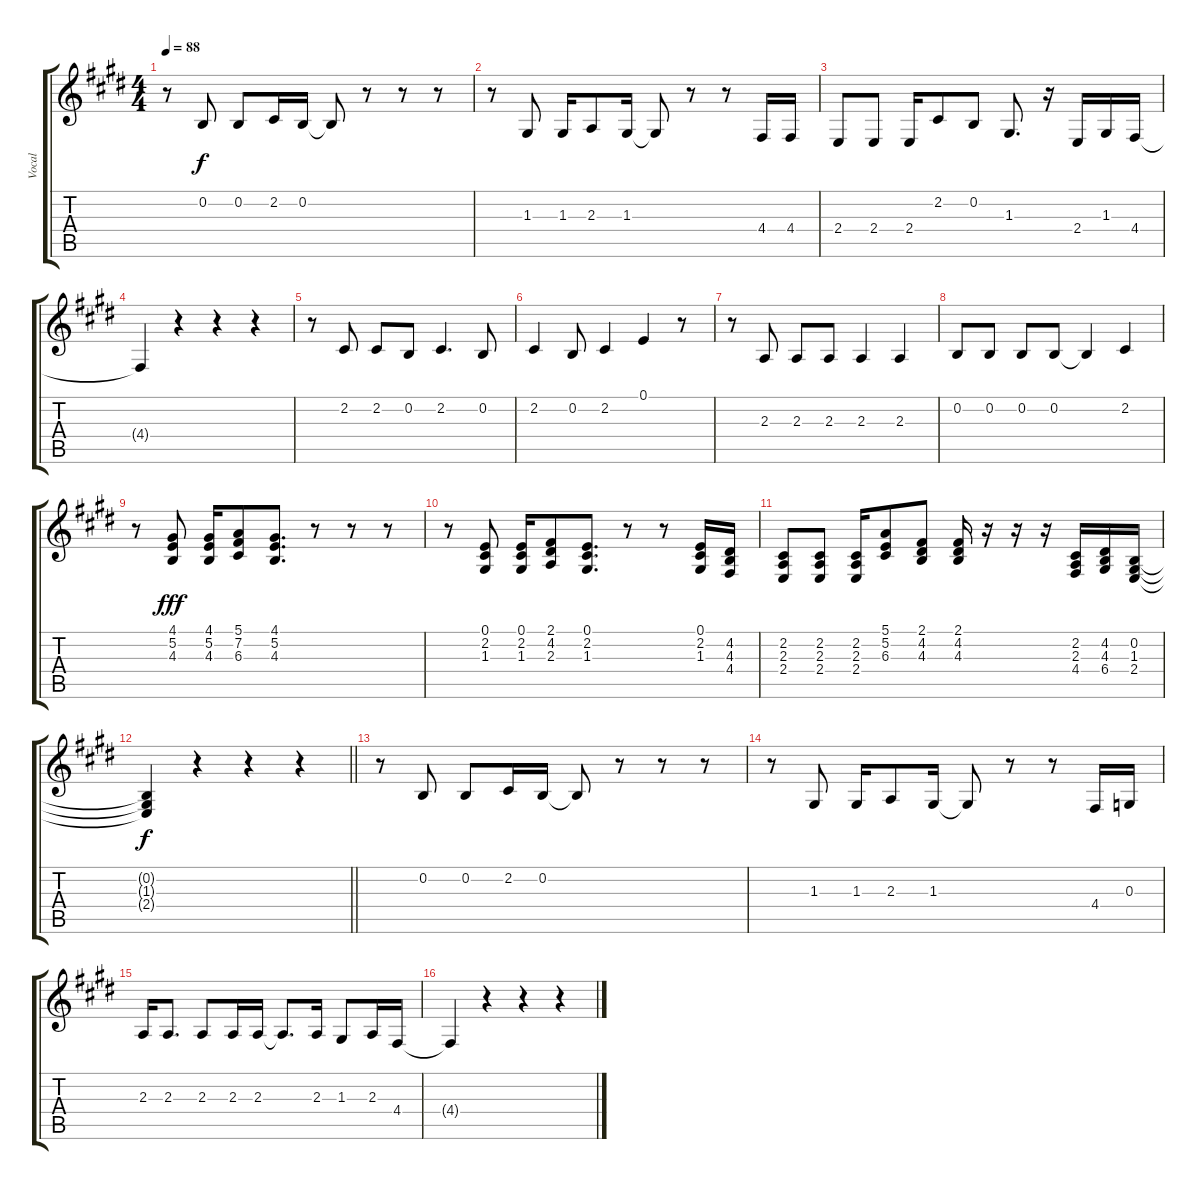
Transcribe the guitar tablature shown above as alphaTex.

\track ("Vocal" "Vocal") {instrument altosax}
\staff {score tabs}
\tuning (E4 B3 G3 D3 A2 E2) {hide}
\ts (4 4)
\tempo 88
\clef g2
\ks e
r.8{dy f} 0.2.8 0.2.8 2.2.16 0.2.16 0.2{t}.8 r.8 r.8 r.8 |
r.8 1.3.8 1.3.16 2.3.8 1.3.16 1.3{t}.8 r.8 r.8 4.4.16 4.4.16 |
2.4.8 2.4.8 2.4.16 2.2.8 0.2.8 1.3.8{d} r.16 2.4.16 1.3.16 4.4.16 |
4.4{t}.4 r.4 r.4 r.4 |
r.8 2.2.8 2.2.8 0.2.8 2.2.4{d} 0.2.8 |
2.2.4 0.2.8 2.2.4 0.1.4 r.8 |
r.8 2.3.8 2.3.8 2.3.8 2.3.4 2.3.4 |
0.2.8 0.2.8 0.2.8 0.2.8 0.2{t}.4 2.2.4 |
r.8 (4.1 5.2 4.3).8{dy fff} (4.1 5.2 4.3).16 (5.1 7.2 6.3).8 (4.1 5.2 4.3).8{d} r.8 r.8 r.8 |
r.8 (0.1 2.2 1.3).8 (0.1 2.2 1.3).16 (2.1 4.2 2.3).8 (0.1 2.2 1.3).8{d} r.8 r.8 (0.1 2.2 1.3).16 (4.2 4.3 4.4).16 |
(2.2 2.3 2.4).8 (2.2 2.3 2.4).8 (2.2 2.3 2.4).16 (5.1 5.2 6.3).8 (2.1 4.2 4.3).8 (2.1 4.2 4.3).16 r.16 r.16 r.16 (2.2 2.3 4.4).16 (4.2 4.3 6.4).16 (0.2 1.3 2.4).16 |
\barLineRight lightlight
(0.2{t} 1.3{t} 2.4{t}).4{dy f} r.4 r.4 r.4 |
r.8 0.2.8 0.2.8 2.2.16 0.2.16 0.2{t}.8 r.8 r.8 r.8 |
r.8 1.3.8 1.3.16 2.3.8 1.3.16 1.3{t}.8 r.8 r.8 4.4.16 0.3.16 |
2.3.16 2.3.8{d} 2.3.8 2.3.16 2.3.16 2.3{t}.8{d} 2.3.16 1.3.8 2.3.16 4.4.16 |
4.4{t}.4 r.4 r.4 r.4
